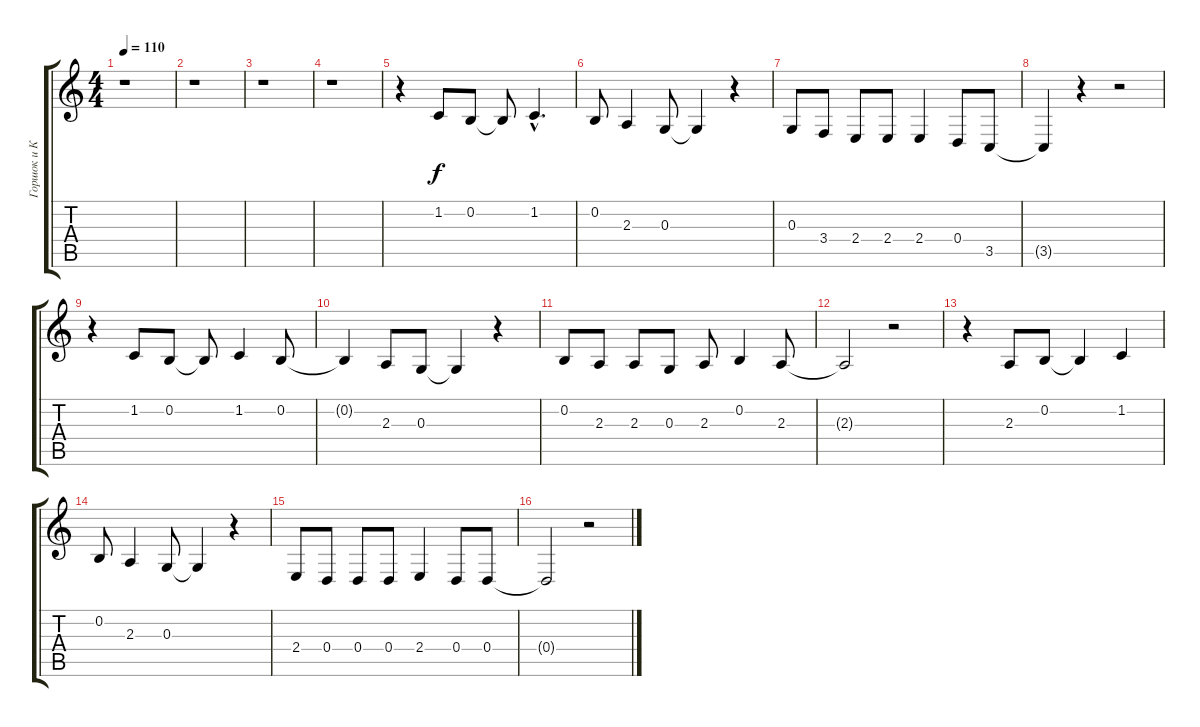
\track ("Горшок и Князь" "Горшок и К") {instrument blownbottle}
\staff {score tabs}
\tuning (E4 B3 G3 D3 A2 E2) {hide}
\ts (4 4)
\tempo 110
\clef g2
\ks c
r.1{dy f instrument blownbottle} |
r.1 |
r.1 |
r.1 |
r.4 1.2.8 0.2.8 0.2{t}.8 1.2{hac}.4{d} |
0.2.8 2.3.4 0.3.8 0.3{t}.4 r.4 |
0.3.8 3.4.8 2.4.8 2.4.8 2.4.4 0.4.8 3.5.8 |
3.5{t}.4 r.4 r.2 |
r.4 1.2.8 0.2.8 0.2{t}.8 1.2.4 0.2.8 |
0.2{t}.4 2.3.8 0.3.8 0.3{t}.4 r.4 |
0.2.8 2.3.8 2.3.8 0.3.8 2.3.8 0.2.4 2.3.8 |
2.3{t}.2 r.2 |
r.4 2.3.8 0.2.8 0.2{t}.4 1.2.4 |
0.2.8 2.3.4 0.3.8 0.3{t}.4 r.4 |
2.4.8 0.4.8 0.4.8 0.4.8 2.4.4 0.4.8 0.4.8 |
0.4{t}.2 r.2
